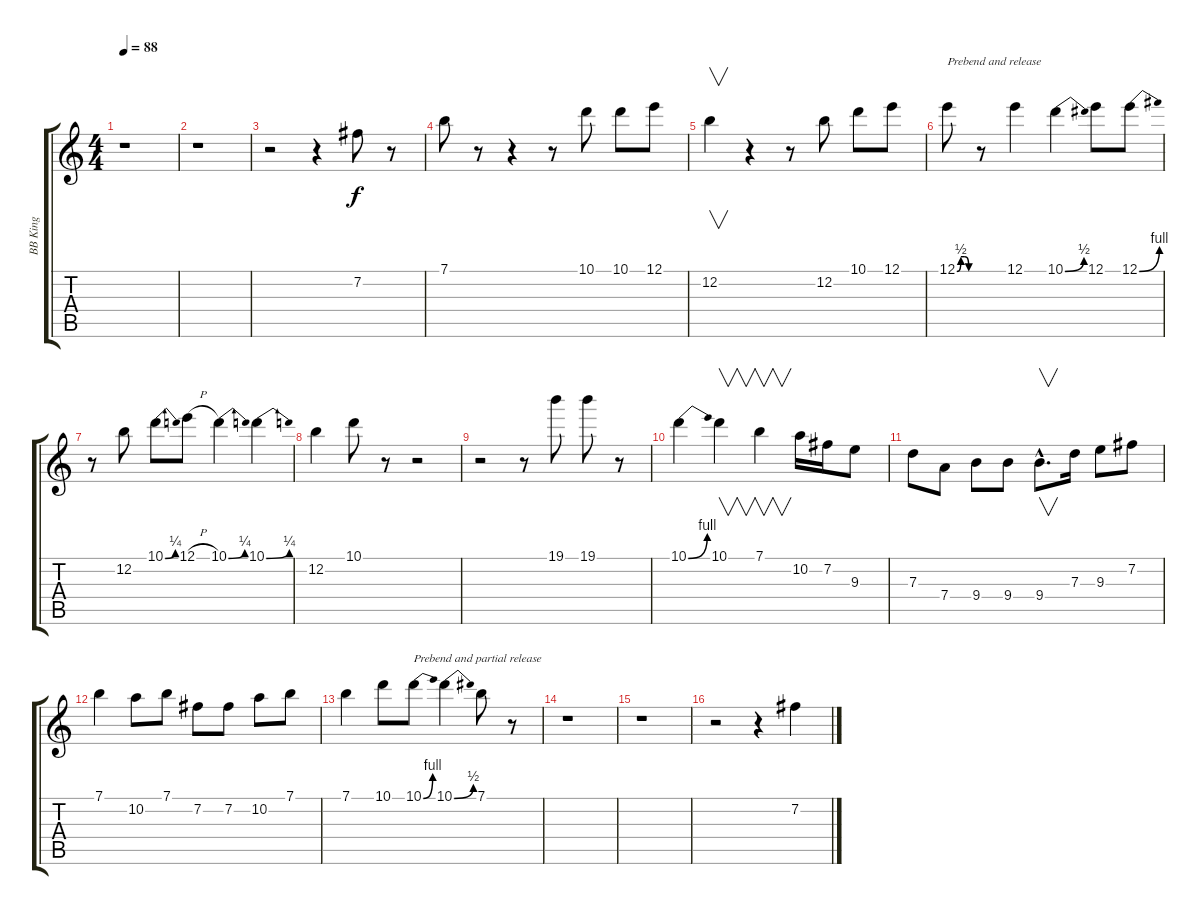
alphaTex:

\track ("BB King" "BB King") {instrument electricguitarjazz}
\staff {score tabs}
\tuning (E4 B3 G3 D3 A2 E2) {hide}
\ts (4 4)
\tempo 88
\clef g2
\ks c
r.1{dy f} |
r.1 |
r.2 r.4 7.2.8 r.8 |
7.1.8 r.8 r.4 r.8 10.1.8 10.1.8 12.1.8 |
12.2.4{v} r.4 r.8 12.2.8 10.1.8 12.1.8 |
12.1{be (custom 0 0 15 2 30 2 45 0 60 0)}.8{txt "Prebend and release"} r.8 12.1.4 10.1{be (bend 0 0 60 2)}.4 12.1.8 12.1{be (bend 0 0 60 4)}.8 |
r.8 12.2.8 10.1{be (bend 0 0 60 1)}.8 12.1{h}.8 10.1{be (bend 0 0 60 1)}.4 10.1{be (bend 0 0 60 1)}.4 |
12.2.4 10.1.8 r.8 r.2 |
r.2 r.8 19.1.8 19.1.8 r.8 |
10.1{be (bend 0 0 60 4)}.4 10.1.4{v} 7.1.4{v} 10.2.16 7.2.16 9.3.8 |
7.3.8 7.4.8 9.4.8 9.4.8 9.4{hac}.8{v d} 7.3.16 9.3.8 7.2.8 |
7.1.4 10.2.8 7.1.8 7.2.8 7.2.8 10.2.8 7.1.8 |
7.1.4 10.1.8 10.1{be (bend 0 0 60 4)}.8{txt "Prebend and partial release"} 10.1{be (bend 0 0 60 2)}.4 7.1.8 r.8 |
r.1 |
r.1 |
r.2 r.4 7.2.4
